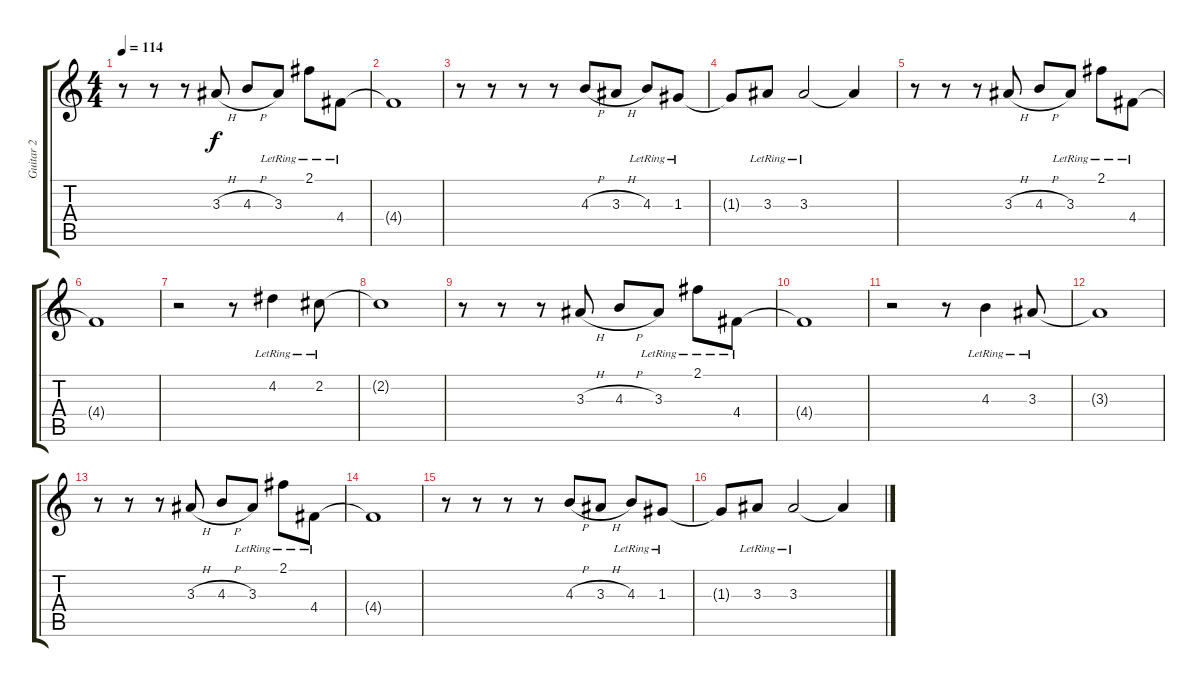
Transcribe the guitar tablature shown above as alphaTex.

\track ("Guitar 2" "Guitar 2") {instrument electricguitarjazz}
\staff {score tabs}
\tuning (E4 B3 G3 D3 A2 E2) {hide}
\ts (4 4)
\tempo 114
\clef g2
\ks c
r.8{dy f} r.8 r.8 3.3{h}.8 4.3{h}.8 3.3{lr}.8 2.1{lr}.8 4.4{lr}.8 |
4.4{t}.1 |
r.8 r.8 r.8 r.8 4.3{h}.8 3.3{h}.8 4.3{lr}.8 1.3{lr}.8 |
1.3{t}.8 3.3{lr}.8 3.3{lr}.2 3.3{t}.4 |
r.8 r.8 r.8 3.3{h}.8 4.3{h}.8 3.3{lr}.8 2.1{lr}.8 4.4{lr}.8 |
4.4{t}.1 |
r.2 r.8 4.2{lr}.4 2.2{lr}.8 |
2.2{t}.1 |
r.8 r.8 r.8 3.3{h}.8 4.3{h}.8 3.3{lr}.8 2.1{lr}.8 4.4{lr}.8 |
4.4{t}.1 |
r.2 r.8 4.3{lr}.4 3.3{lr}.8 |
3.3{t}.1 |
r.8 r.8 r.8 3.3{h}.8 4.3{h}.8 3.3{lr}.8 2.1{lr}.8 4.4{lr}.8 |
4.4{t}.1 |
r.8 r.8 r.8 r.8 4.3{h}.8 3.3{h}.8 4.3{lr}.8 1.3{lr}.8 |
1.3{t}.8 3.3{lr}.8 3.3{lr}.2 3.3{t}.4
